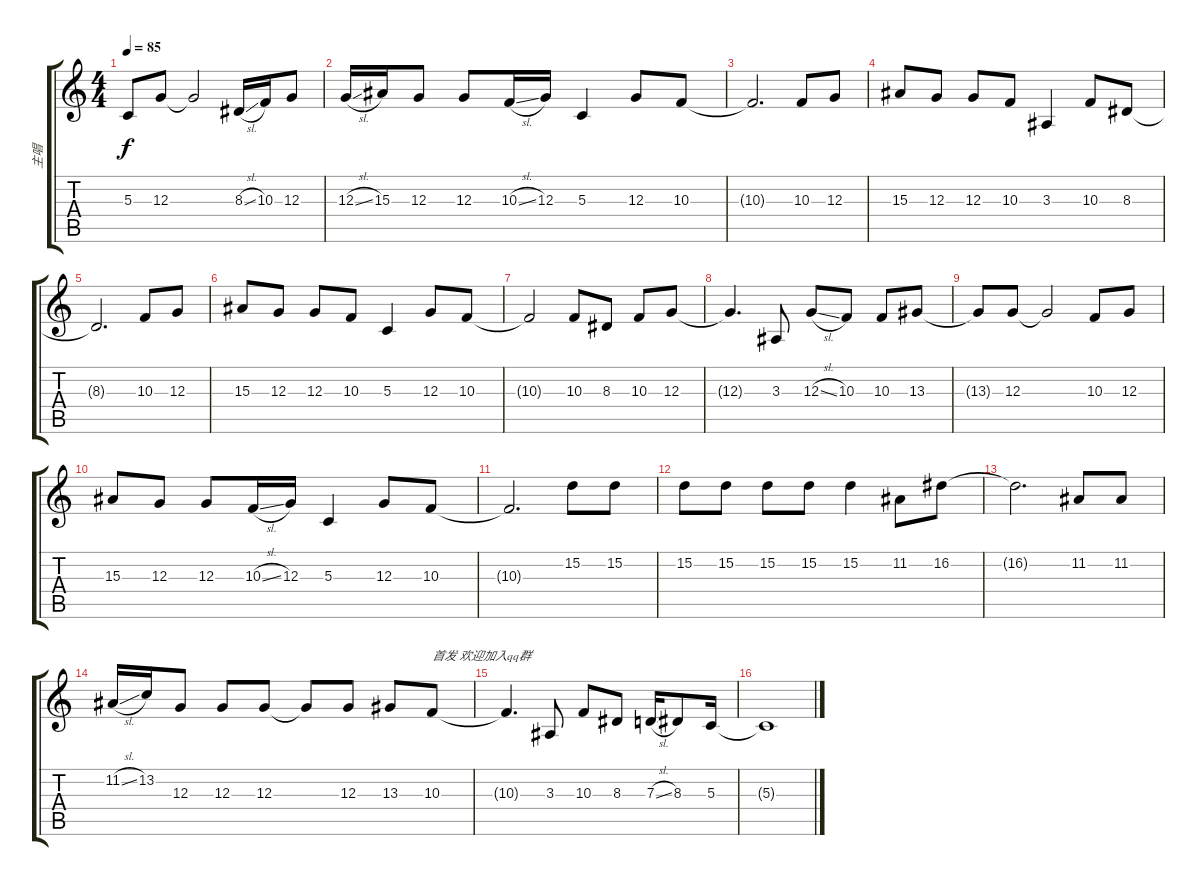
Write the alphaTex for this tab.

\track ("主唱" "主唱") {instrument flute}
\staff {score tabs}
\tuning (E4 B3 G3 D3 A2 E2) {hide}
\ts (4 4)
\tempo 85
\clef g2
\ks c
5.3{t}.8{dy f} 12.3.8 12.3{t}.2 8.3{sl}.16 10.3.16 12.3.8 |
12.3{sl}.16 15.3.16 12.3.8 12.3.8 10.3{sl}.16 12.3.16 5.3.4 12.3.8 10.3.8 |
10.3{t}.2{d} 10.3.8 12.3.8 |
15.3.8 12.3.8 12.3.8 10.3.8 3.3.4 10.3.8 8.3.8 |
8.3{t}.2{d} 10.3.8 12.3.8 |
15.3.8 12.3.8 12.3.8 10.3.8 5.3.4 12.3.8 10.3.8 |
10.3{t}.2 10.3.8 8.3.8 10.3.8 12.3.8 |
12.3{t}.4{d} 3.3.8 12.3{sl}.8 10.3.8 10.3.8 13.3.8 |
13.3{t}.8 12.3.8 12.3{t}.2 10.3.8 12.3.8 |
15.3.8 12.3.8 12.3.8 10.3{sl}.16 12.3.16 5.3.4 12.3.8 10.3.8 |
10.3{t}.2{d} 15.2.8 15.2.8 |
15.2.8 15.2.8 15.2.8 15.2.8 15.2.4 11.2.8 16.2.8 |
16.2{t}.2{d} 11.2.8 11.2.8 |
11.2{sl}.16 13.2.16 12.3.8 12.3.8 12.3.8 12.3{t}.8 12.3.8 13.3.8 10.3.8{txt "首发 欢迎加入qq群"} |
10.3{t}.4{d} 3.3.8 10.3.8 8.3.8 7.3{sl}.16 8.3.8 5.3.16 |
5.3{t}.1
